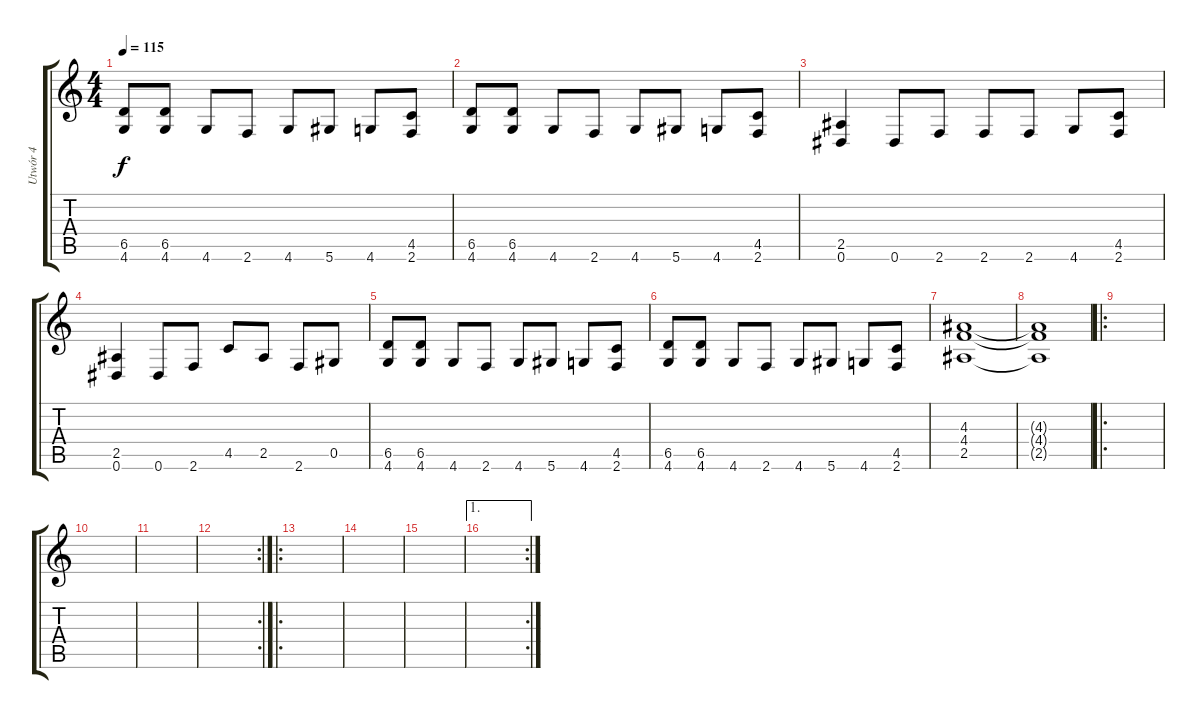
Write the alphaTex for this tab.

\track ("Utwór 4" "Utwór 4") {instrument distortionguitar}
\staff {score tabs}
\tuning (Eb4 Bb3 Gb3 Db3 Ab2 Eb2) {hide}
\ts (4 4)
\tempo 115
\clef g2
\ks c
(6.5 4.6).8{dy f} (6.5 4.6).8 4.6.8 2.6.8 4.6.8 5.6.8 4.6.8 (4.5 2.6).8 |
(6.5 4.6).8 (6.5 4.6).8 4.6.8 2.6.8 4.6.8 5.6.8 4.6.8 (4.5 2.6).8 |
(2.5 0.6).4 0.6.8 2.6.8 2.6.8 2.6.8 4.6.8 (4.5 2.6).8 |
(2.5 0.6).4 0.6.8 2.6.8 4.5.8 2.5.8 2.6.8 0.5.8 |
(6.5 4.6).8 (6.5 4.6).8 4.6.8 2.6.8 4.6.8 5.6.8 4.6.8 (4.5 2.6).8 |
(6.5 4.6).8 (6.5 4.6).8 4.6.8 2.6.8 4.6.8 5.6.8 4.6.8 (4.5 2.6).8 |
(4.3 4.4 2.5).1 |
(4.3{t} 4.4{t} 2.5{t}).1 |
\ro
|
|
|
\rc 2
|
\ro
|
|
|
\ae 1
\rc 2
